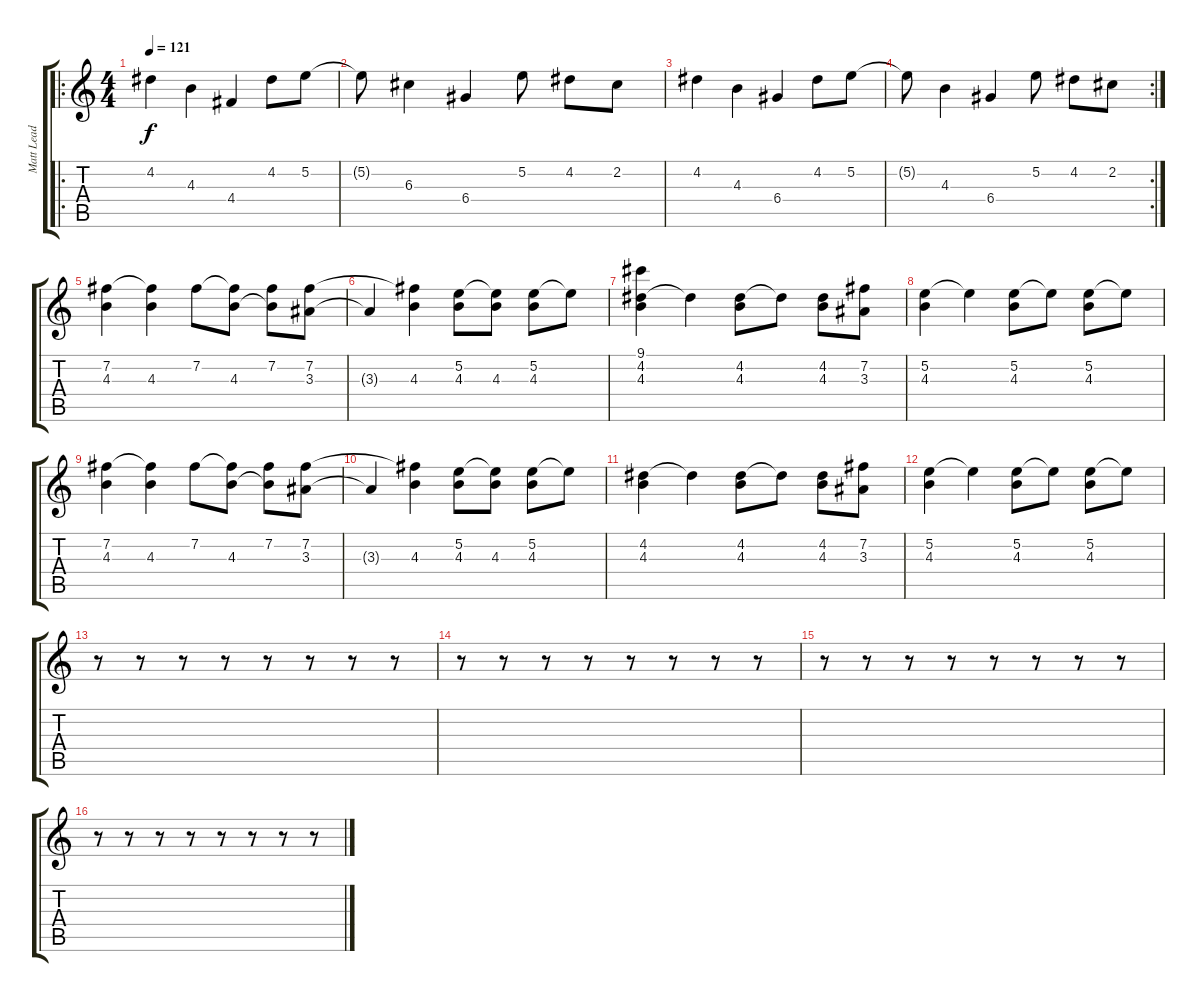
\track ("Matt Lead " "Matt Lead ") {instrument distortionguitar}
\staff {score tabs}
\tuning (E4 B3 G3 D3 A2 E2) {hide}
\ro
\ts (4 4)
\tempo 121
\clef g2
\ks c
4.2.4{dy f} 4.3.4 4.4.4 4.2.8 5.2.8 |
5.2{t}.8 6.3.4 6.4.4 5.2.8 4.2.8 2.2.8 |
4.2.4 4.3.4 6.4.4 4.2.8 5.2.8 |
\rc 2
5.2{t}.8 4.3.4 6.4.4 5.2.8 4.2.8 2.2.8 |
(7.2 4.3).4 (7.2{t} 4.3).4 7.2.8 (7.2{t} 4.3).8 (7.2 4.3{t}).8 (7.2 3.3).8 |
3.3{t}.4 (7.2{t} 4.3).4 (5.2 4.3).8 (5.2{t} 4.3).8 (5.2 4.3).8 5.2{t}.8 |
(9.1 4.2 4.3).4 4.2{t}.4 (4.2 4.3).8 4.2{t}.8 (4.2 4.3).8 (7.2 3.3).8 |
(5.2 4.3).4 5.2{t}.4 (5.2 4.3).8 5.2{t}.8 (5.2 4.3).8 5.2{t}.8 |
(7.2 4.3).4 (7.2{t} 4.3).4 7.2.8 (7.2{t} 4.3).8 (7.2 4.3{t}).8 (7.2 3.3).8 |
3.3{t}.4 (7.2{t} 4.3).4 (5.2 4.3).8 (5.2{t} 4.3).8 (5.2 4.3).8 5.2{t}.8 |
(4.2 4.3).4 4.2{t}.4 (4.2 4.3).8 4.2{t}.8 (4.2 4.3).8 (7.2 3.3).8 |
(5.2 4.3).4 5.2{t}.4 (5.2 4.3).8 5.2{t}.8 (5.2 4.3).8 5.2{t}.8 |
r.8 r.8 r.8 r.8 r.8 r.8 r.8 r.8 |
r.8 r.8 r.8 r.8 r.8 r.8 r.8 r.8 |
r.8 r.8 r.8 r.8 r.8 r.8 r.8 r.8 |
r.8 r.8 r.8 r.8 r.8 r.8 r.8 r.8
